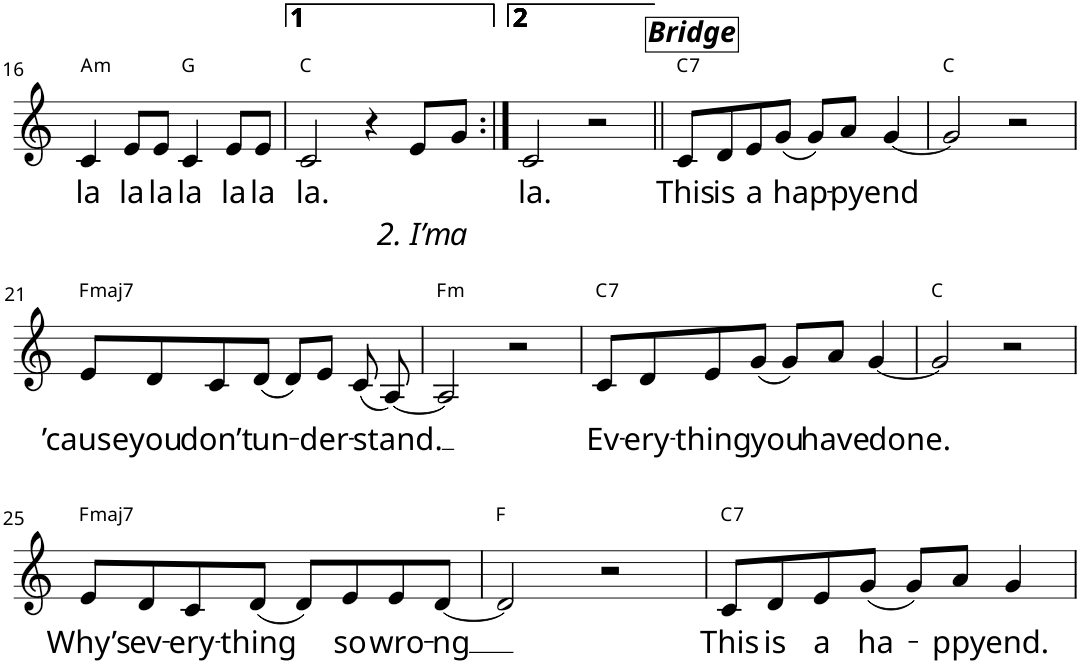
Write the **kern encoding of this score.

**kern	**text	**text	**harte
*part1	*part1	*part1	*part1
*staff1	*staff1	*staff1	*
*I"Voice	*	*	*
*I'Voice	*	*	*
!!LO:PB:g=z
*clefG2	*	*	*
*k[]	*	*	*
*M4/4	*	*	*
=16	=16	=16	=16
!	!LO:LY:b	!	!LO:H:kt=m
4c/	la	.	A:min
!	!LO:LY:b	!	!
8e/L	la	.	.
!	!LO:LY:b	!	!
8e/J	la	.	.
!	!LO:LY:b	!	!
4c/	la	.	G:maj
!	!LO:LY:b	!	!
8e/L	la	.	.
!	!LO:LY:b	!	!
8e/J	la	.	.
=17	=17	=17	=17
!	!LO:LY:b	!	!
2c/	la.	.	C:maj
4r	.	.	.
!	!	!LO:LY:b	!
8e/L	.	2. I’m	.
!	!	!LO:LY:b	!
8g/J	.	a	.
=18:|!	=18:|!	=18:|!	=18:|!
!	!LO:LY:b	!	!
2c/	la.	.	.
2r	.	.	.
=19||	=19||	=19||	=19||
!LO:TX:a:Bi:t=Bridge	!	!	!
!	!LO:LY:b	!	!LO:H:kt=7
8c/L	This	.	C:7
!	!LO:LY:b	!	!
8d/	is	.	.
!	!LO:LY:b	!	!
8e/	a	.	.
!	!LO:LY:b	!	!
(8g/J	hap-	.	.
8g/L)	.	.	.
!	!LO:LY:b	!	!
8a/J	-py	.	.
!	!LO:LY:b	!	!
[4g/	end	.	.
=20	=20	=20	=20
2g/]	.	.	C:maj
2r	.	.	.
!!LO:LB:g=z
=21	=21	=21	=21
!	!LO:LY:b	!	!LO:H:kt=maj7
8e/L	’cause	.	F:maj7
!	!LO:LY:b	!	!
8d/	you	.	.
!	!LO:LY:b	!	!
8c/	don’t	.	.
!	!LO:LY:b	!	!
(8d/J	un-	.	.
8d/L)	.	.	.
!	!LO:LY:b	!	!
8e/J	-der-	.	.
!	!LO:LY:b	!	!
(8c/	-stand.	.	.
[8A/)	.	.	.
=22	=22	=22	=22
!	!	!	!LO:H:kt=m
2An/]	.	.	F:min
2r	.	.	.
=23	=23	=23	=23
!	!LO:LY:b	!	!LO:H:kt=7
8c/L	Ev-	.	C:7
!	!LO:LY:b	!	!
8d/	-ery-	.	.
!	!LO:LY:b	!	!
8e/	-thing	.	.
!	!LO:LY:b	!	!
(8g/J	you	.	.
8g/L)	.	.	.
!	!LO:LY:b	!	!
8a/J	have	.	.
!	!LO:LY:b	!	!
[4g/	done.	.	.
=24	=24	=24	=24
2g/]	.	.	C:maj
2r	.	.	.
!!LO:LB:g=z
=25	=25	=25	=25
!	!LO:LY:b	!	!LO:H:kt=maj7
8e/L	Why’s	.	F:maj7
!	!LO:LY:b	!	!
8d/	ev-	.	.
!	!LO:LY:b	!	!
8c/	-ery-	.	.
!	!LO:LY:b	!	!
(8d/J	-thing	.	.
8d/L)	.	.	.
!	!LO:LY:b	!	!
8e/	so	.	.
!	!LO:LY:b	!	!
8e/	wro-	.	.
!	!LO:LY:b	!	!
[8d/J	-ng	.	.
=26	=26	=26	=26
2d/]	.	.	F:maj
2r	.	.	.
=27	=27	=27	=27
!	!LO:LY:b	!	!LO:H:kt=7
8c/L	This	.	C:7
!	!LO:LY:b	!	!
8d/	is	.	.
!	!LO:LY:b	!	!
8e/	a	.	.
!	!LO:LY:b	!	!
(8g/J	ha-	.	.
8g/L)	.	.	.
!	!LO:LY:b	!	!
8a/J	-ppy	.	.
!	!LO:LY:b	!	!
4g/	end.	.	.
=	=	=	=
*-	*-	*-	*-
